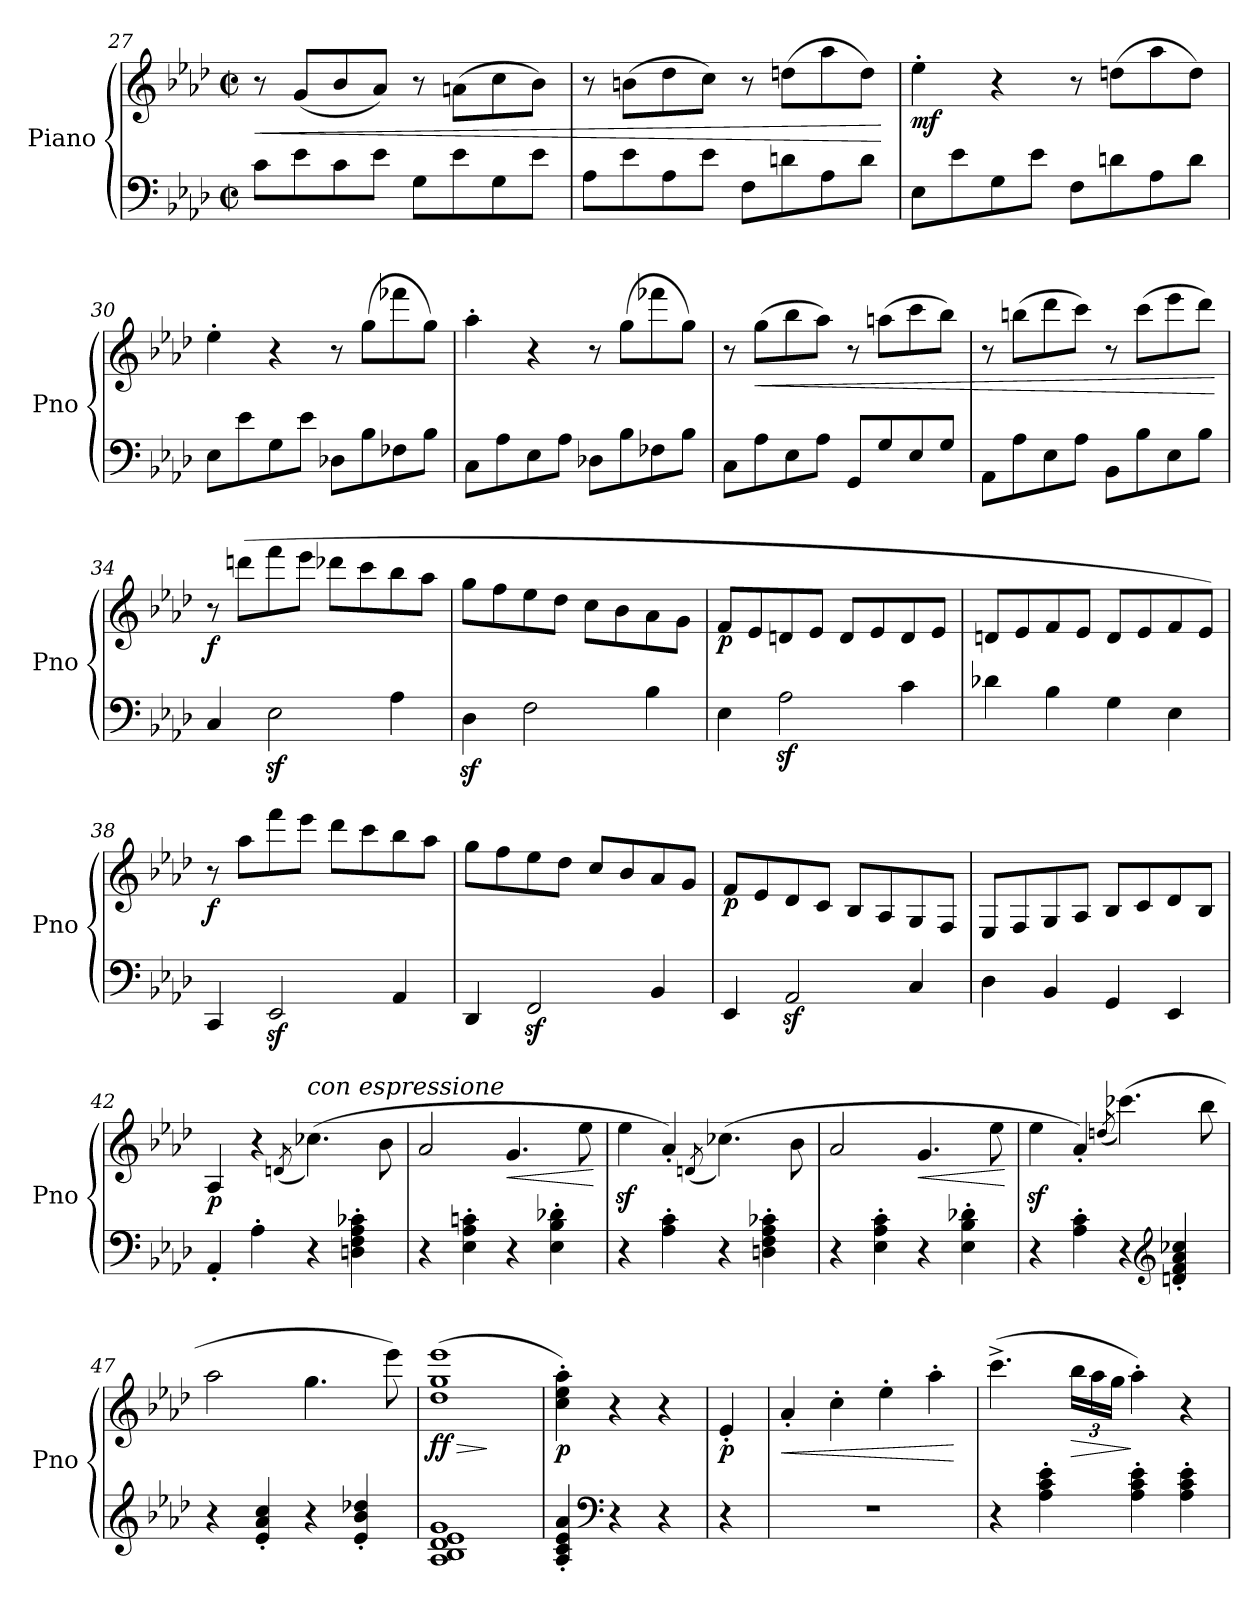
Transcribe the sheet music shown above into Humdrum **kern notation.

**kern	**kern	**dynam
*part1	*part1	*part1
*staff2	*staff1	*staff1/2
*I"Piano	*	*
*I'Pno	*	*
*clefF4	*clefG2	*
*k[b-e-a-d-]	*k[b-e-a-d-]	*
*M2/2	*M2/2	*
*met(c|)	*met(c|)	*
=27	=27	=27
!	!	!LO:HP:b
8c\L	8r	<
8e-\	(8g/L	.
8c\	8b-/	.
8e-\J	8a-/J)	.
8G\L	8r	.
8e-\	(8an\L	.
8G\	8cc\	.
8e-\J	8b-\J)	.
=28	=28	=28
8A-\L	8r	.
8e-\	(8bn\L	.
8A-\	8dd-\	.
8e-\J	8cc\J)	.
8F\L	8r	.
8dn\	(>8ddn\L	.
8A-\	8aa-\	.
8d\J	8dd\J)	.
.	.	[
=29	=29	=29
!	!	!LO:DY:b
8E-\L	4ee-'\	mf
8e-\	.	.
8G\	4r	.
8e-\J	.	.
8F\L	8r	.
8dn\	(8ddn\L	.
8A-\	8aa-\	.
8d\J	8dd\J)	.
=30	=30	=30
8E-\L	4ee-'\	.
8e-\	.	.
8G\	4r	.
8e-\J	.	.
8D-X\L	8r	.
!	!	!LO:DY:b
8B-\	(8gg\L	other-dynamics
8F-X\	8fff-X\	.
8B-\J	8gg\J)	.
!!LO:LB:g=z
=31	=31	=31
8C\L	4aa-'\	.
8A-\	.	.
8E-\	4r	.
8A-\J	.	.
8D-X\L	8r	.
8B-\	(8gg\L	.
8F-X\	8fff-X\	.
8B-\J	8gg\J)	.
=32	=32	=32
8C\L	8r	.
!	!	!LO:HP:b
8A-\	(8gg\L	<
8E-\	8bb-\	.
8A-\J	8aa-\J)	.
8GG/L	8r	.
8G/	(8aan\L	.
8E-/	8ccc\	.
8G/J	8bb-\J)	.
=33	=33	=33
8AA-\L	8r	.
8A-\	(8bbn\L	.
8E-\	8ddd-\	.
8A-\J	8ccc\J)	.
8BB-\L	8r	.
8B-\	(8ccc\L	.
8E-\	8eee-\	.
8B-\J	8ddd-\J)	.
.	.	[
=34	=34	=34
!	!	!LO:DY:b
4C/	8r	f
.	(8dddn\L	.
2E-z<\	8fff\	.
.	8eee-\J	.
.	8ddd-X\L	.
.	8ccc\	.
4A-\	8bb-\	.
.	8aa-\J	.
!!LO:PB:g=z
=35	=35	=35
4D-z<\	8gg\L	.
.	8ff\	.
2F\	8ee-\	.
.	8dd-\J	.
.	8cc\L	.
.	8b-\	.
4B-\	8a-\	.
.	8g\J	.
!!LO:LB:g=z
=36	=36	=36
!	!	!LO:DY:b
4E-\	8f/L	p
.	8e-/	.
2A-z<\	8dn/	.
.	8e-/J	.
.	8d/L	.
.	8e-/	.
4c\	8d/	.
.	8e-/J	.
=37	=37	=37
4d-X\	8dn/L	.
.	8e-/	.
4B-\	8f/	.
.	8e-/J	.
4G\	8d/L	.
.	8e-/	.
4E-\	8f/	.
.	8e-/J)	.
=38	=38	=38
!	!	!LO:DY:b
4CC/	8r	f
.	8aa-\L	.
2EE-z</	8fff\	.
.	8eee-\J	.
.	8ddd-\L	.
.	8ccc\	.
4AA-/	8bb-\	.
.	8aa-\J	.
=39	=39	=39
4DD-/	8gg\L	.
.	8ff\	.
2FFz</	8ee-\	.
.	8dd-\J	.
.	8cc/L	.
.	8b-/	.
4BB-/	8a-/	.
.	8g/J	.
=40	=40	=40
!	!	!LO:DY:b
4EE-/	8f/L	p
.	8e-/	.
2AA-z</	8d-/	.
.	8c/J	.
.	8B-/L	.
.	8A-/	.
4C/	8G/	.
.	8F/J	.
!!LO:LB:g=z
=41	=41	=41
4D-\	8E-/L	.
.	8F/	.
4BB-/	8G/	.
.	8A-/J	.
4GG/	8B-/L	.
.	8c/	.
4EE-/	8d-/	.
.	8B-/J	.
=42	=42	=42
!	!	!LO:DY:b
4AA-'/	4A-/	p
4A-'\	4r	.
.	(8qdn/	.
!	!LO:TX:a:i:t=con espressione	!
4r	(4.cc-X\)	.
4Dn\' 4F\' 4A-\' 4c-X\'	.	.
.	8b-\	.
=43	=43	=43
4r	2a-/	.
4E-\' 4A-\' 4cn\'	.	.
!	!	!LO:HP:b
4r	4.g/	<
4E-\' 4B-\' 4d-X\'	.	.
.	8ee-\	.
.	.	[
=44	=44	=44
4r	4ee-z<\	.
4A-\' 4c\'	4a-'/)	.
.	(8qdn/	.
4r	(4.cc-X\)	.
4Dn\' 4F\' 4A-\' 4c-X\'	.	.
.	8b-\	.
=45	=45	=45
4r	2a-/	.
4E-\' 4A-\' 4c\'	.	.
!	!	!LO:HP:b
4r	4.g/	<
4E-\' 4B-\' 4d-X\'	.	.
.	8ee-\	.
.	.	[
=46	=46	=46
4r	4ee-z<\	.
4A-\' 4c\'	4a-'/)	.
.	(8qddn/	.
4r	(4.ccc-X\)	.
*clefG2	*	*
4dn/' 4f/' 4a-/' 4cc-X/'	.	.
.	8bb-\	.
!!LO:LB:g=z
=47	=47	=47
4r	2aa-\	.
4e-/' 4a-/' 4cc/'	.	.
4r	4.gg\	.
4e-/' 4b-/' 4dd-X/'	.	.
.	8eee-\)	.
=48	=48	=48
!	!	!LO:HP:b
!	!	!LO:DY:n=1:b
1A- 1B- 1d- 1e- 1g	(1dd- 1gg 1eee-	> ff
.	.	]
=49	=49	=49
!	!	!LO:DY:b
4A-/' 4c/' 4e-/' 4a-/'	4cc\' 4ee-\' 4aa-\')	p
*clefF4	*	*
4r	4r	.
4r	4r	.
=50	=50	=50
!	!	!LO:DY:b
4r	4e-'/	p
=51	=51	=51
!	!	!LO:HP:b
1r	4a-'/	<
.	4cc'\	.
.	4ee-'\	.
.	4aa-'\	.
.	.	[
=52	=52	=52
4r	(4.ccc^\	.
4A-\' 4c\' 4e-\'	.	.
*	*Xbrackettup	*
!	!	!LO:HP:b
.	24bb-\LL	>
.	24aa-\	.
.	24gg\JJ	.
4A-\' 4c\' 4e-\'	4aa-'\)	]
4A-\' 4c\' 4e-\'	4r	.
=	=	=
*-	*-	*-
